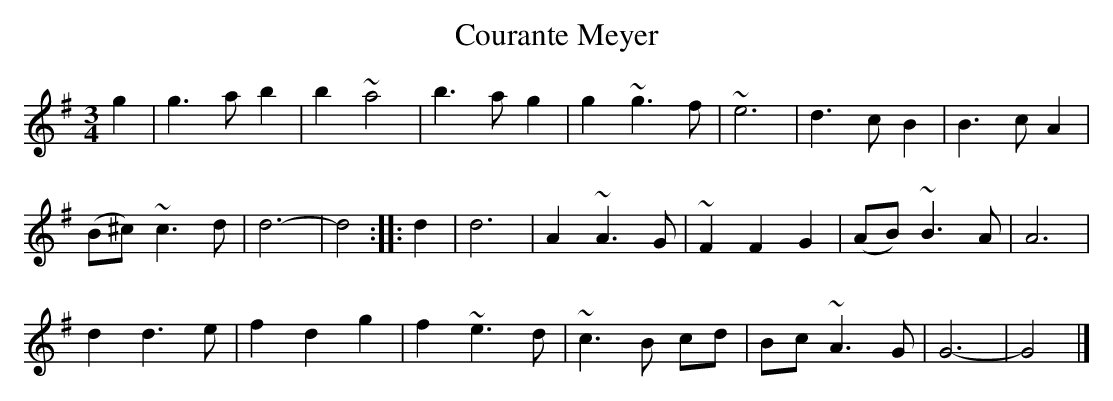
X:1
T:Courante Meyer
M:3/4
K:Gmaj
g2|g3ab2|b2~a4|b3ag2|g2~g3f|~e6|d3cB2|B3cA2|
(B^c)~c3d|d6-|d4:||:d2|d6|A2~A3G|~F2F2G2|(AB)~B3A|A6|
d2d3e|f2d2g2|f2~e3d|~c3B cd|Bc~A3G|G6-|G4|]
